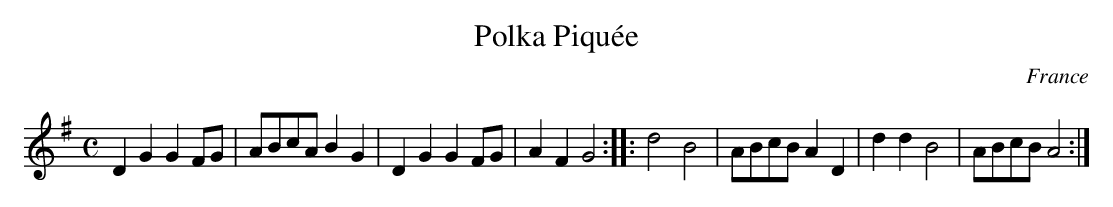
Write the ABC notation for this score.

X:1
T:Polka Piquée
M:C
O:France
K:G major
D2G2G2FG|ABcAB2G2|D2G2G2FG|A2F2G4::\
d4B4|ABcBA2D2|d2d2B4|ABcBA4:|
